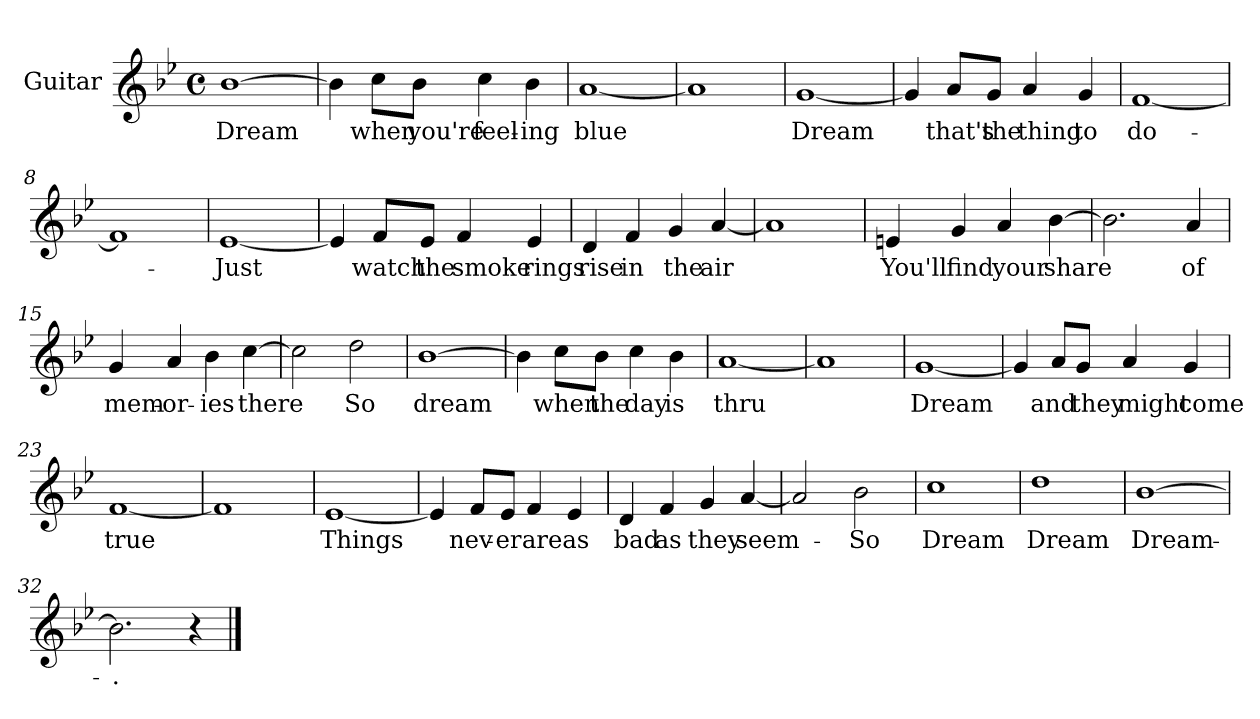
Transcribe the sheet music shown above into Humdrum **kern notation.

**kern	**text
*part1	*part1
*staff1	*staff1
*I"Guitar	*
*clefG2	*
*ITrd7c12	*
*k[b-e-]	*
*B-:	*
*M4/4	*
*met(c)	*
=1	=1
[1B-	Dream
=2	=2
4B-\]	.
8c\L	when
8B-\J	you're
4c\	feel-
4B-\	-ing
=3	=3
[1A	blue
=4	=4
1A]	.
=5	=5
[1G	Dream
!!LO:LB:g=z
=6	=6
4G/]	.
8A/L	that's
8G/J	the
4A/	thing
4G/	to
=7	=7
[1F	do-
=8	=8
1F]	.
=9	=9
[1E-	-Just
=10	=10
4E-/]	.
8F/L	watch
8E-/J	the
4F/	smoke
4E-/	rings
!!LO:LB:g=z
=11	=11
4D/	rise
4F/	in
4G/	the
[4A/	air
=12	=12
1A]	.
=13	=13
4En/	You'll
4G/	find
4A/	your
[4B-\	share
=14	=14
2.B-\]	.
4A/	of
=15	=15
4G/	mem-
4A/	-or-
4B-\	-ies
[4c\	there
!!LO:LB:g=z
=16	=16
2c\]	.
2d\	So
=17	=17
[1B-	dream
=18	=18
4B-\]	.
8c\L	when
8B-\J	the
4c\	day
4B-\	is
=19	=19
[1A	thru
=20	=20
1A]	.
=21	=21
[1G	Dream
!!LO:LB:g=z
=22	=22
4G/]	.
8A/L	and
8G/J	they
4A/	might
4G/	come
=23	=23
[1F	true
=24	=24
1F]	.
=25	=25
[1E-	Things
=26	=26
4E-/]	.
8F/L	nev-
8E-/J	-er
4F/	are
4E-/	as
!!LO:LB:g=z
=27	=27
4D/	bad
4F/	as
4G/	they
[4A/	seem-
=28	=28
2A/]	.
2B-\	-So
=29	=29
1c	Dream
=30	=30
1d	Dream
=31	=31
[1B-	Dream-
=32	=32
2.B-\]	-.
4r	.
==	==
*-	*-
